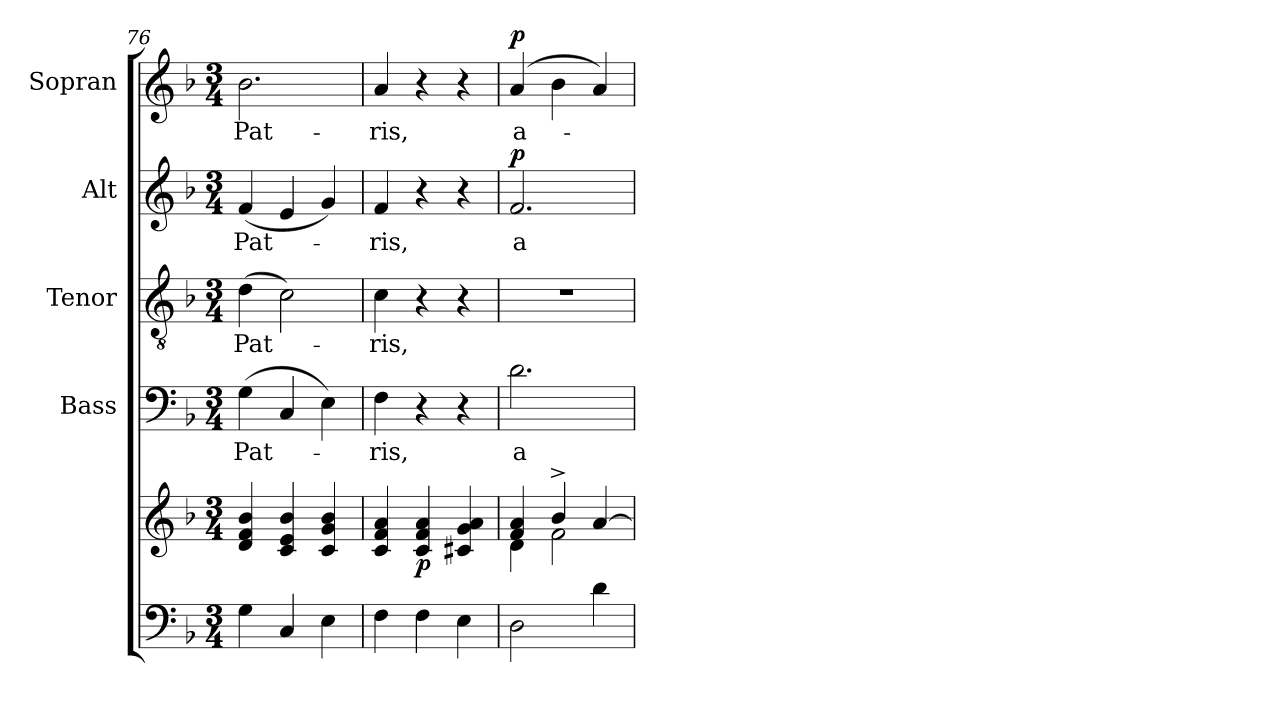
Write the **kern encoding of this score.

**kern	**kern	**dynam	**kern	**text	**kern	**text	**kern	**text	**dynam	**kern	**text	**dynam
*part5	*part5	*part5	*part4	*part4	*part3	*part3	*part2	*part2	*part2	*part1	*part1	*part1
*staff6	*staff5	*staff5/6	*staff4	*staff4	*staff3	*staff3	*staff2	*staff2	*staff2	*staff1	*staff1	*staff1
*	*	*	*I"Bass	*	*I"Tenor	*	*I"Alt	*	*	*I"Sopran	*	*
*	*	*	*I'B.	*	*I'T.	*	*I'A.	*	*	*I'S.	*	*
*clefF4	*clefG2	*	*clefF4	*	*clefGv2	*	*clefG2	*	*	*clefG2	*	*
*k[b-]	*k[b-]	*	*k[b-]	*	*k[b-]	*	*k[b-]	*	*	*k[b-]	*	*
*F:	*F:	*	*F:	*	*F:	*	*F:	*	*	*F:	*	*
*M3/4	*M3/4	*	*M3/4	*	*M3/4	*	*M3/4	*	*	*M3/4	*	*
=76	=76	=76	=76	=76	=76	=76	=76	=76	=76	=76	=76	=76
!	!	!	!	!LO:LY:b	!	!LO:LY:b	!	!LO:LY:b	!	!	!LO:LY:b	!
4G\	4d/ 4f/ 4b-/	.	(>4G\	Pat-	(>4d\	Pat-	(<4f/	Pat-	.	2.b-\	Pat-	.
4C/	4c/ 4e/ 4b-/	.	4C/	.	2c\)	.	4e/	.	.	.	.	.
4E\	4c/ 4g/ 4b-/	.	4E\)	.	.	.	4g/)	.	.	.	.	.
=77	=77	=77	=77	=77	=77	=77	=77	=77	=77	=77	=77	=77
!	!	!	!	!LO:LY:b	!	!LO:LY:b	!	!LO:LY:b	!	!	!LO:LY:b	!
4F\	4c/ 4f/ 4a/	.	4F\	-ris,	4c\	-ris,	4f/	-ris,	.	4a/	-ris,	.
!	!	!LO:DY:b	!	!	!	!	!	!	!	!	!	!
4F\	4c/ 4f/ 4a/	p	4r	.	4r	.	4r	.	.	4r	.	.
4E\	4c#X/ 4g/ 4a/	.	4r	.	4r	.	4r	.	.	4r	.	.
=78	=78	=78	=78	=78	=78	=78	=78	=78	=78	=78	=78	=78
*	*^	*	*	*	*	*	*	*	*	*	*	*
!	!	!	!	!	!LO:LY:b	!	!	!	!LO:LY:b	!LO:DY:a	!	!LO:LY:b	!LO:DY:a
2D\	4f/ 4a/	4d\	.	2.d\	a-	2.r	.	2.f/	a-	p	(4a/	a-	p
.	4b-^>/	2f\	.	.	.	.	.	.	.	.	4b-\	.	.
4d\	[>4a/	.	.	.	.	.	.	.	.	.	4a/)	.	.
*	*v	*v	*	*	*	*	*	*	*	*	*	*	*
=	=	=	=	=	=	=	=	=	=	=	=	=
*-	*-	*-	*-	*-	*-	*-	*-	*-	*-	*-	*-	*-
